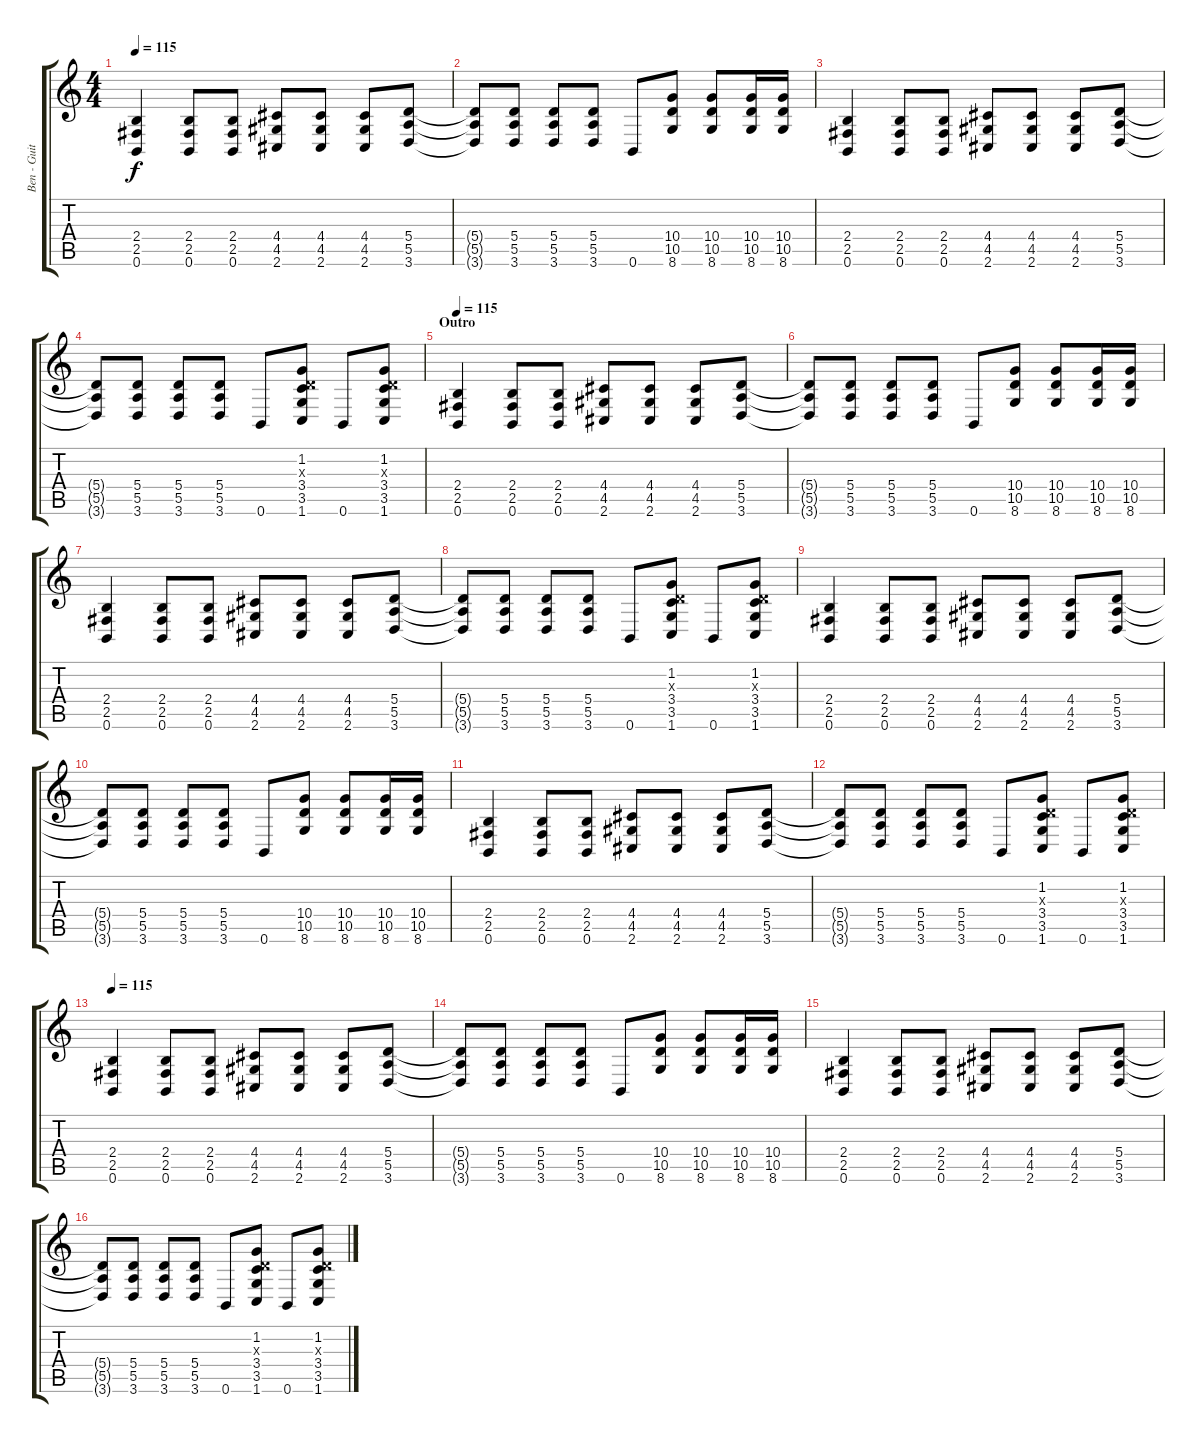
\track ("Ben - Guitare" "Ben - Guit") {instrument distortionguitar}
\staff {score tabs}
\tuning (B3 Gb3 D3 A2 E2 B1) {hide}
\ts (4 4)
\tempo 115
\clef g2
\ks c
(2.4 2.5 0.6).4{dy f volume 12 balance 4 instrument distortionguitar} (2.4 2.5 0.6).8 (2.4 2.5 0.6).8 (4.4 4.5 2.6).8 (4.4 4.5 2.6).8 (4.4 4.5 2.6).8 (5.4 5.5 3.6).8 |
(5.4{t} 5.5{t} 3.6{t}).8 (5.4 5.5 3.6).8 (5.4 5.5 3.6).8 (5.4 5.5 3.6).8 0.6.8 (10.4 10.5 8.6).8 (10.4 10.5 8.6).8 (10.4 10.5 8.6).16 (10.4 10.5 8.6).16 |
(2.4 2.5 0.6).4 (2.4 2.5 0.6).8 (2.4 2.5 0.6).8 (4.4 4.5 2.6).8 (4.4 4.5 2.6).8 (4.4 4.5 2.6).8 (5.4 5.5 3.6).8 |
(5.4{t} 5.5{t} 3.6{t}).8 (5.4 5.5 3.6).8 (5.4 5.5 3.6).8 (5.4 5.5 3.6).8 0.6.8 (1.2 0.3{x} 3.4 3.5 1.6).8 0.6.8 (1.2 0.3{x} 3.4 3.5 1.6).8 |
\section ("" "Outro")
\tempo 115
(2.4 2.5 0.6).4{volume 12 balance 4 instrument distortionguitar} (2.4 2.5 0.6).8 (2.4 2.5 0.6).8 (4.4 4.5 2.6).8 (4.4 4.5 2.6).8 (4.4 4.5 2.6).8 (5.4 5.5 3.6).8 |
(5.4{t} 5.5{t} 3.6{t}).8 (5.4 5.5 3.6).8 (5.4 5.5 3.6).8 (5.4 5.5 3.6).8 0.6.8 (10.4 10.5 8.6).8 (10.4 10.5 8.6).8 (10.4 10.5 8.6).16 (10.4 10.5 8.6).16 |
(2.4 2.5 0.6).4 (2.4 2.5 0.6).8 (2.4 2.5 0.6).8 (4.4 4.5 2.6).8 (4.4 4.5 2.6).8 (4.4 4.5 2.6).8 (5.4 5.5 3.6).8 |
(5.4{t} 5.5{t} 3.6{t}).8 (5.4 5.5 3.6).8 (5.4 5.5 3.6).8 (5.4 5.5 3.6).8 0.6.8 (1.2 0.3{x} 3.4 3.5 1.6).8 0.6.8 (1.2 0.3{x} 3.4 3.5 1.6).8 |
(2.4 2.5 0.6).4{volume 12 balance 4 instrument distortionguitar} (2.4 2.5 0.6).8 (2.4 2.5 0.6).8 (4.4 4.5 2.6).8 (4.4 4.5 2.6).8 (4.4 4.5 2.6).8 (5.4 5.5 3.6).8 |
(5.4{t} 5.5{t} 3.6{t}).8 (5.4 5.5 3.6).8 (5.4 5.5 3.6).8 (5.4 5.5 3.6).8 0.6.8 (10.4 10.5 8.6).8 (10.4 10.5 8.6).8 (10.4 10.5 8.6).16 (10.4 10.5 8.6).16 |
(2.4 2.5 0.6).4 (2.4 2.5 0.6).8 (2.4 2.5 0.6).8 (4.4 4.5 2.6).8 (4.4 4.5 2.6).8 (4.4 4.5 2.6).8 (5.4 5.5 3.6).8 |
(5.4{t} 5.5{t} 3.6{t}).8 (5.4 5.5 3.6).8 (5.4 5.5 3.6).8 (5.4 5.5 3.6).8 0.6.8 (1.2 0.3{x} 3.4 3.5 1.6).8 0.6.8 (1.2 0.3{x} 3.4 3.5 1.6).8 |
\section ("" "")
\tempo 115
(2.4 2.5 0.6).4{volume 12 balance 4 instrument distortionguitar} (2.4 2.5 0.6).8 (2.4 2.5 0.6).8 (4.4 4.5 2.6).8 (4.4 4.5 2.6).8 (4.4 4.5 2.6).8 (5.4 5.5 3.6).8 |
(5.4{t} 5.5{t} 3.6{t}).8 (5.4 5.5 3.6).8 (5.4 5.5 3.6).8 (5.4 5.5 3.6).8 0.6.8 (10.4 10.5 8.6).8 (10.4 10.5 8.6).8 (10.4 10.5 8.6).16 (10.4 10.5 8.6).16 |
(2.4 2.5 0.6).4 (2.4 2.5 0.6).8 (2.4 2.5 0.6).8 (4.4 4.5 2.6).8 (4.4 4.5 2.6).8 (4.4 4.5 2.6).8 (5.4 5.5 3.6).8 |
(5.4{t} 5.5{t} 3.6{t}).8 (5.4 5.5 3.6).8 (5.4 5.5 3.6).8 (5.4 5.5 3.6).8 0.6.8 (1.2 0.3{x} 3.4 3.5 1.6).8 0.6.8 (1.2 0.3{x} 3.4 3.5 1.6).8
